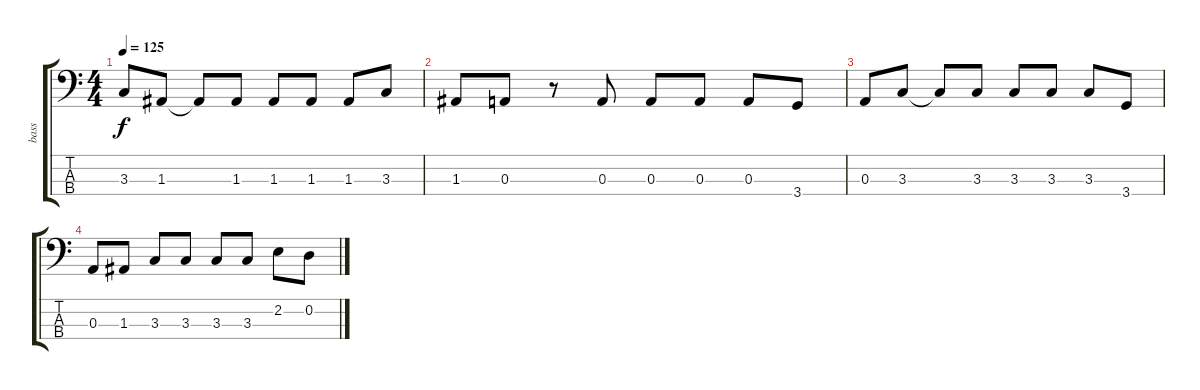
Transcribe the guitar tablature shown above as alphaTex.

\track ("bass" "bass") {instrument electricbassfinger}
\staff {score tabs}
\tuning (G2 D2 A1 E1) {hide}
\ts (4 4)
\tempo 125
\clef f4
\ks c
3.3.8{dy f} 1.3.8 1.3{t}.8 1.3.8 1.3.8 1.3.8 1.3.8 3.3.8 |
1.3.8 0.3.8 r.8 0.3.8 0.3.8 0.3.8 0.3.8 3.4.8 |
0.3.8 3.3.8 3.3{t}.8 3.3.8 3.3.8 3.3.8 3.3.8 3.4.8 |
0.3.8 1.3.8 3.3.8 3.3.8 3.3.8 3.3.8 2.2.8 0.2.8
